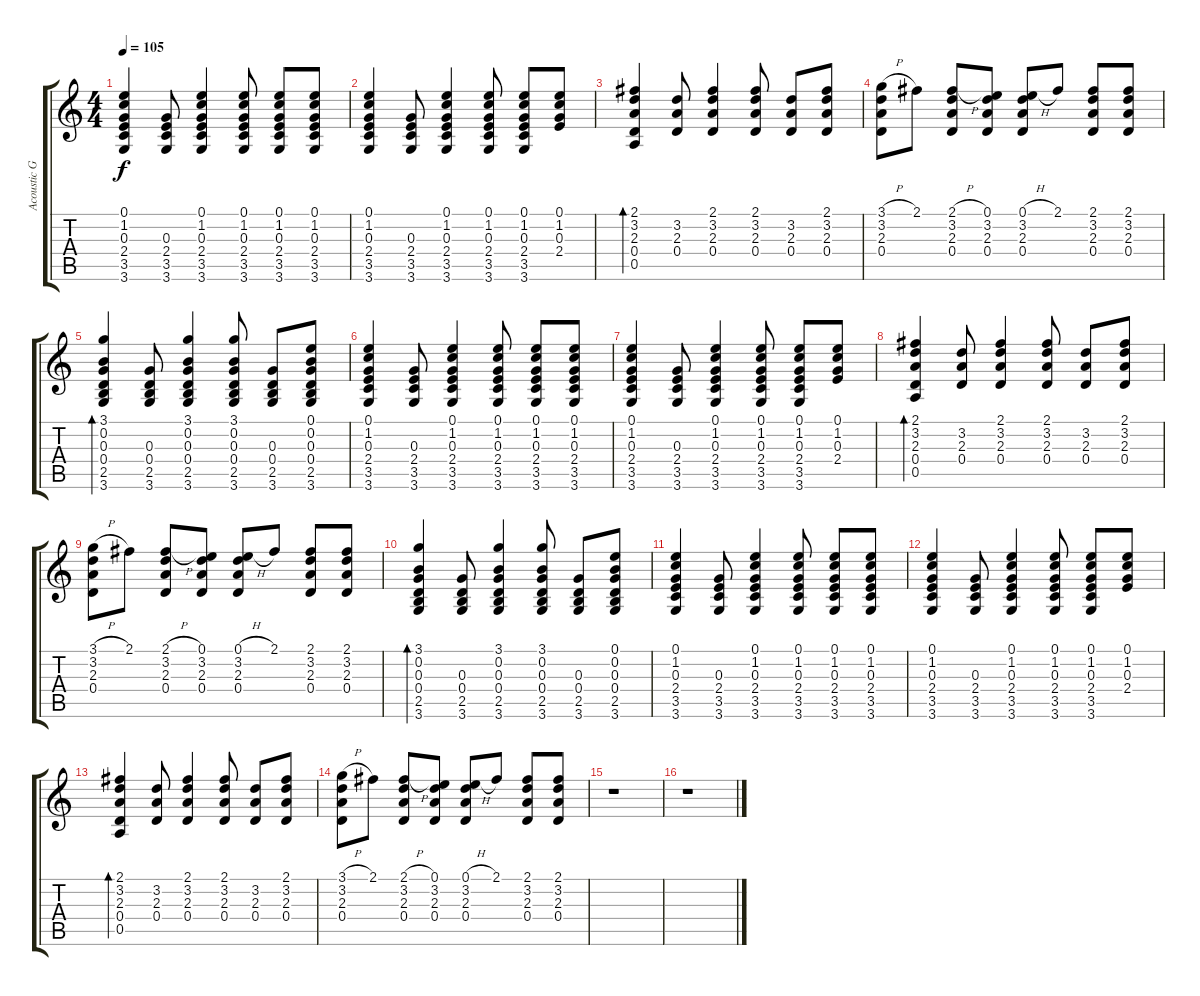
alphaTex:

\track ("Acoustic Guitar" "Acoustic G") {instrument acousticguitarsteel}
\staff {score tabs}
\tuning (E4 B3 G3 D3 A2 E2) {hide}
\ts (4 4)
\tempo 105
\clef g2
\ks c
(0.1 1.2 0.3 2.4 3.5 3.6).4{dy f} (0.3 2.4 3.5 3.6).8 (0.1 1.2 0.3 2.4 3.5 3.6).4 (0.1 1.2 0.3 2.4 3.5 3.6).8 (0.1 1.2 0.3 2.4 3.5 3.6).8 (0.1 1.2 0.3 2.4 3.5 3.6).8 |
(0.1 1.2 0.3 2.4 3.5 3.6).4 (0.3 2.4 3.5 3.6).8 (0.1 1.2 0.3 2.4 3.5 3.6).4 (0.1 1.2 0.3 2.4 3.5 3.6).8 (0.1 1.2 0.3 2.4 3.5 3.6).8 (0.1 1.2 0.3 2.4).8 |
(2.1 3.2 2.3 0.4 0.5).4{bd 120} (3.2 2.3 0.4).8 (2.1 3.2 2.3 0.4).4 (2.1 3.2 2.3 0.4).8 (3.2 2.3 0.4).8 (2.1 3.2 2.3 0.4).8 |
(3.1{h} 3.2 2.3 0.4).8 2.1.8 (2.1{h} 3.2 2.3 0.4).8 (0.1 3.2 2.3 0.4).8 (0.1{h} 3.2 2.3 0.4).8 2.1.8 (2.1 3.2 2.3 0.4).8 (2.1 3.2 2.3 0.4).8 |
(3.1 0.2 0.3 0.4 2.5 3.6).4{bd 120} (0.3 0.4 2.5 3.6).8 (3.1 0.2 0.3 0.4 2.5 3.6).4 (3.1 0.2 0.3 0.4 2.5 3.6).8 (0.3 0.4 2.5 3.6).8 (0.1 0.2 0.3 0.4 2.5 3.6).8 |
(0.1 1.2 0.3 2.4 3.5 3.6).4 (0.3 2.4 3.5 3.6).8 (0.1 1.2 0.3 2.4 3.5 3.6).4 (0.1 1.2 0.3 2.4 3.5 3.6).8 (0.1 1.2 0.3 2.4 3.5 3.6).8 (0.1 1.2 0.3 2.4 3.5 3.6).8 |
(0.1 1.2 0.3 2.4 3.5 3.6).4 (0.3 2.4 3.5 3.6).8 (0.1 1.2 0.3 2.4 3.5 3.6).4 (0.1 1.2 0.3 2.4 3.5 3.6).8 (0.1 1.2 0.3 2.4 3.5 3.6).8 (0.1 1.2 0.3 2.4).8 |
(2.1 3.2 2.3 0.4 0.5).4{bd 120} (3.2 2.3 0.4).8 (2.1 3.2 2.3 0.4).4 (2.1 3.2 2.3 0.4).8 (3.2 2.3 0.4).8 (2.1 3.2 2.3 0.4).8 |
(3.1{h} 3.2 2.3 0.4).8 2.1.8 (2.1{h} 3.2 2.3 0.4).8 (0.1 3.2 2.3 0.4).8 (0.1{h} 3.2 2.3 0.4).8 2.1.8 (2.1 3.2 2.3 0.4).8 (2.1 3.2 2.3 0.4).8 |
(3.1 0.2 0.3 0.4 2.5 3.6).4{bd 120} (0.3 0.4 2.5 3.6).8 (3.1 0.2 0.3 0.4 2.5 3.6).4 (3.1 0.2 0.3 0.4 2.5 3.6).8 (0.3 0.4 2.5 3.6).8 (0.1 0.2 0.3 0.4 2.5 3.6).8 |
(0.1 1.2 0.3 2.4 3.5 3.6).4 (0.3 2.4 3.5 3.6).8 (0.1 1.2 0.3 2.4 3.5 3.6).4 (0.1 1.2 0.3 2.4 3.5 3.6).8 (0.1 1.2 0.3 2.4 3.5 3.6).8 (0.1 1.2 0.3 2.4 3.5 3.6).8 |
(0.1 1.2 0.3 2.4 3.5 3.6).4 (0.3 2.4 3.5 3.6).8 (0.1 1.2 0.3 2.4 3.5 3.6).4 (0.1 1.2 0.3 2.4 3.5 3.6).8 (0.1 1.2 0.3 2.4 3.5 3.6).8 (0.1 1.2 0.3 2.4).8 |
(2.1 3.2 2.3 0.4 0.5).4{bd 120} (3.2 2.3 0.4).8 (2.1 3.2 2.3 0.4).4 (2.1 3.2 2.3 0.4).8 (3.2 2.3 0.4).8 (2.1 3.2 2.3 0.4).8 |
(3.1{h} 3.2 2.3 0.4).8 2.1.8 (2.1{h} 3.2 2.3 0.4).8 (0.1 3.2 2.3 0.4).8 (0.1{h} 3.2 2.3 0.4).8 2.1.8 (2.1 3.2 2.3 0.4).8 (2.1 3.2 2.3 0.4).8 |
r.1 |
r.1
